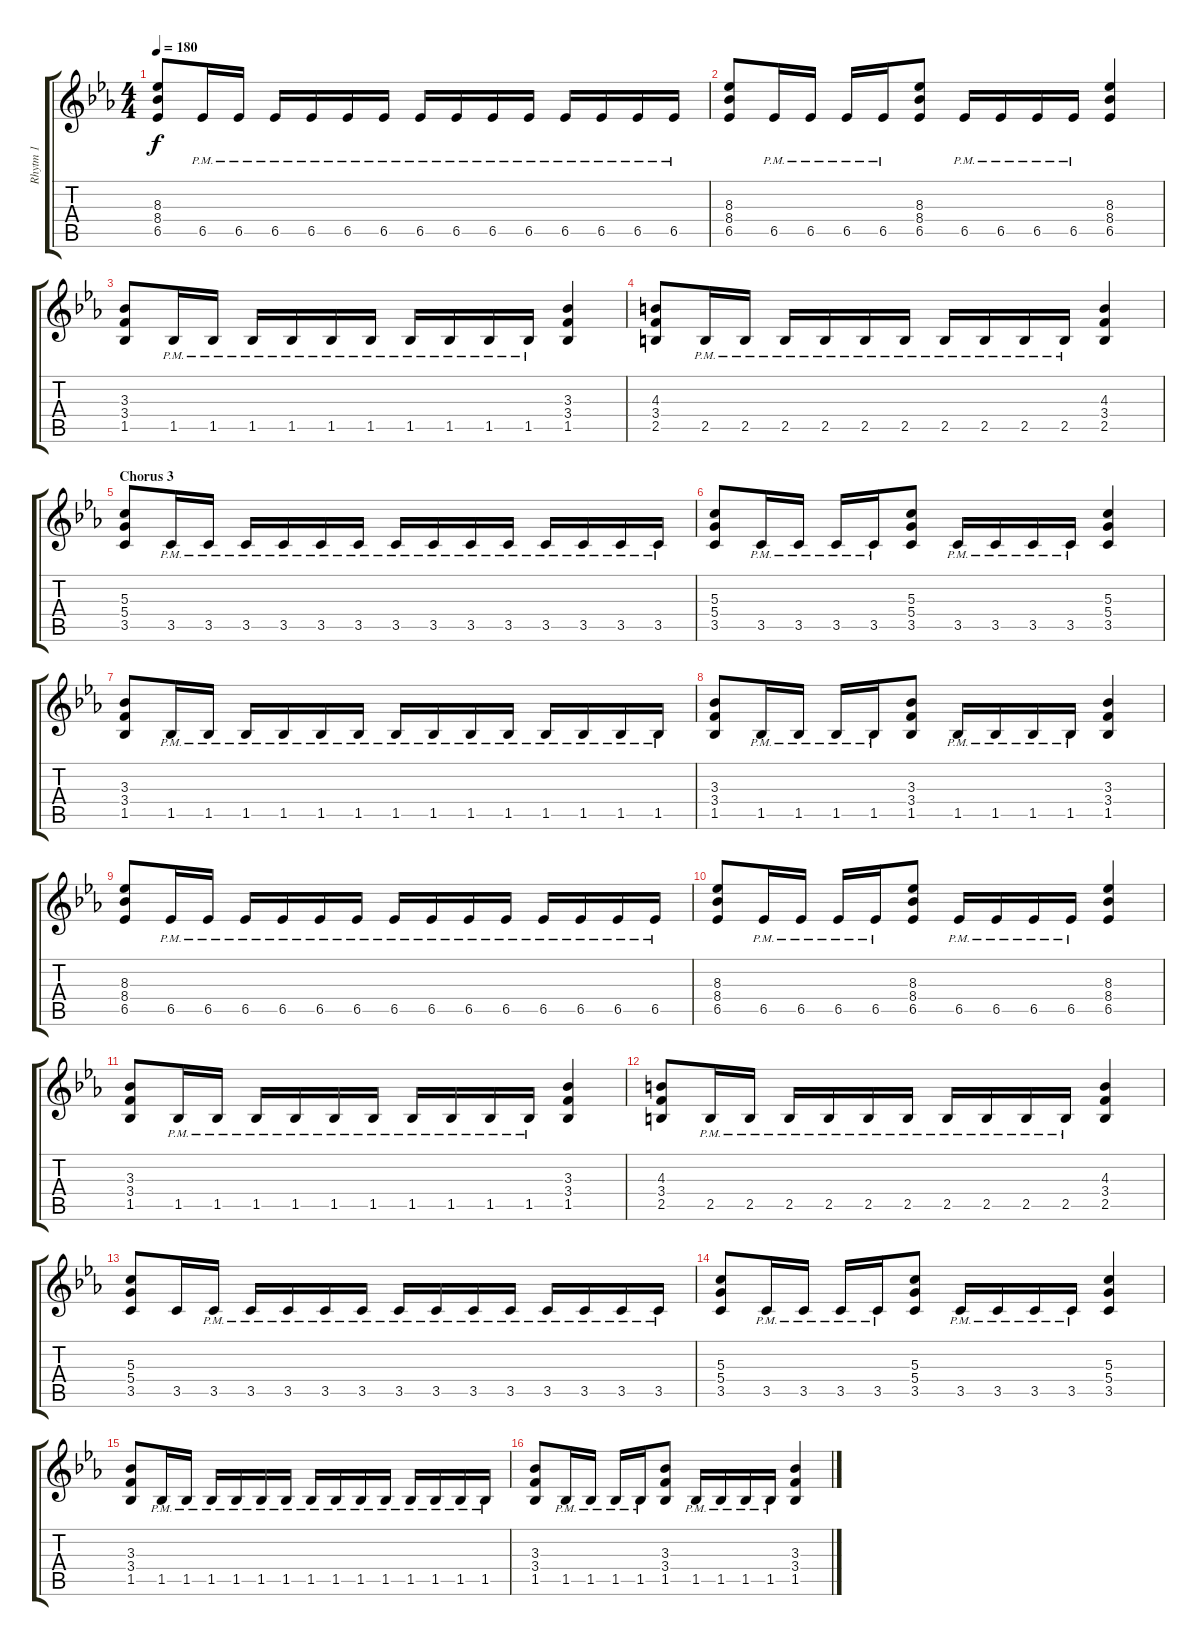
\track ("Rhytm 1" "Rhytm 1") {instrument overdrivenguitar}
\staff {score tabs}
\tuning (E4 B3 G3 D3 A2 E2) {hide}
\ts (4 4)
\tempo 180
\clef g2
\ks eb
(8.3 8.4 6.5).8{dy f} 6.5{pm}.16 6.5{pm}.16 6.5{pm}.16 6.5{pm}.16 6.5{pm}.16 6.5{pm}.16 6.5{pm}.16 6.5{pm}.16 6.5{pm}.16 6.5{pm}.16 6.5{pm}.16 6.5{pm}.16 6.5{pm}.16 6.5{pm}.16 |
(8.3 8.4 6.5).8 6.5{pm}.16 6.5{pm}.16 6.5{pm}.16 6.5{pm}.16 (8.3 8.4 6.5).8 6.5{pm}.16 6.5{pm}.16 6.5{pm}.16 6.5{pm}.16 (8.3 8.4 6.5).4 |
(3.3 3.4 1.5).8 1.5{pm}.16 1.5{pm}.16 1.5{pm}.16 1.5{pm}.16 1.5{pm}.16 1.5{pm}.16 1.5{pm}.16 1.5{pm}.16 1.5{pm}.16 1.5{pm}.16 (3.3 3.4 1.5).4 |
(4.3 3.4 2.5).8 2.5{pm}.16 2.5{pm}.16 2.5{pm}.16 2.5{pm}.16 2.5{pm}.16 2.5{pm}.16 2.5{pm}.16 2.5{pm}.16 2.5{pm}.16 2.5{pm}.16 (4.3 3.4 2.5).4 |
\section ("" "Chorus 3")
(5.3 5.4 3.5).8 3.5{pm}.16 3.5{pm}.16 3.5{pm}.16 3.5{pm}.16 3.5{pm}.16 3.5{pm}.16 3.5{pm}.16 3.5{pm}.16 3.5{pm}.16 3.5{pm}.16 3.5{pm}.16 3.5{pm}.16 3.5{pm}.16 3.5{pm}.16 |
(5.3 5.4 3.5).8 3.5{pm}.16 3.5{pm}.16 3.5{pm}.16 3.5{pm}.16 (5.3 5.4 3.5).8 3.5{pm}.16 3.5{pm}.16 3.5{pm}.16 3.5{pm}.16 (5.3 5.4 3.5).4 |
(3.3 3.4 1.5).8 1.5{pm}.16 1.5{pm}.16 1.5{pm}.16 1.5{pm}.16 1.5{pm}.16 1.5{pm}.16 1.5{pm}.16 1.5{pm}.16 1.5{pm}.16 1.5{pm}.16 1.5{pm}.16 1.5{pm}.16 1.5{pm}.16 1.5{pm}.16 |
(3.3 3.4 1.5).8 1.5{pm}.16 1.5{pm}.16 1.5{pm}.16 1.5{pm}.16 (3.3 3.4 1.5).8 1.5{pm}.16 1.5{pm}.16 1.5{pm}.16 1.5{pm}.16 (3.3 3.4 1.5).4 |
(8.3 8.4 6.5).8 6.5{pm}.16 6.5{pm}.16 6.5{pm}.16 6.5{pm}.16 6.5{pm}.16 6.5{pm}.16 6.5{pm}.16 6.5{pm}.16 6.5{pm}.16 6.5{pm}.16 6.5{pm}.16 6.5{pm}.16 6.5{pm}.16 6.5{pm}.16 |
(8.3 8.4 6.5).8 6.5{pm}.16 6.5{pm}.16 6.5{pm}.16 6.5{pm}.16 (8.3 8.4 6.5).8 6.5{pm}.16 6.5{pm}.16 6.5{pm}.16 6.5{pm}.16 (8.3 8.4 6.5).4 |
(3.3 3.4 1.5).8 1.5{pm}.16 1.5{pm}.16 1.5{pm}.16 1.5{pm}.16 1.5{pm}.16 1.5{pm}.16 1.5{pm}.16 1.5{pm}.16 1.5{pm}.16 1.5{pm}.16 (3.3 3.4 1.5).4 |
(4.3 3.4 2.5).8 2.5{pm}.16 2.5{pm}.16 2.5{pm}.16 2.5{pm}.16 2.5{pm}.16 2.5{pm}.16 2.5{pm}.16 2.5{pm}.16 2.5{pm}.16 2.5{pm}.16 (4.3 3.4 2.5).4 |
(5.3 5.4 3.5).8 3.5.16 3.5{pm}.16 3.5{pm}.16 3.5{pm}.16 3.5{pm}.16 3.5{pm}.16 3.5{pm}.16 3.5{pm}.16 3.5{pm}.16 3.5{pm}.16 3.5{pm}.16 3.5{pm}.16 3.5{pm}.16 3.5{pm}.16 |
(5.3 5.4 3.5).8 3.5{pm}.16 3.5{pm}.16 3.5{pm}.16 3.5{pm}.16 (5.3 5.4 3.5).8 3.5{pm}.16 3.5{pm}.16 3.5{pm}.16 3.5{pm}.16 (5.3 5.4 3.5).4 |
(3.3 3.4 1.5).8 1.5{pm}.16 1.5{pm}.16 1.5{pm}.16 1.5{pm}.16 1.5{pm}.16 1.5{pm}.16 1.5{pm}.16 1.5{pm}.16 1.5{pm}.16 1.5{pm}.16 1.5{pm}.16 1.5{pm}.16 1.5{pm}.16 1.5{pm}.16 |
(3.3 3.4 1.5).8 1.5{pm}.16 1.5{pm}.16 1.5{pm}.16 1.5{pm}.16 (3.3 3.4 1.5).8 1.5{pm}.16 1.5{pm}.16 1.5{pm}.16 1.5{pm}.16 (3.3 3.4 1.5).4
